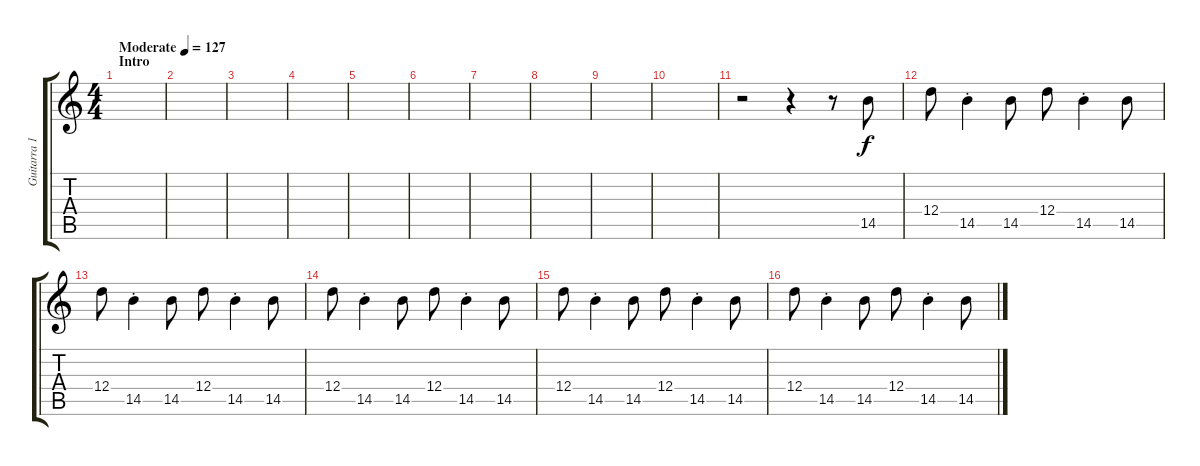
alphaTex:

\track ("Guitarra 1" "Guitarra 1") {instrument overdrivenguitar}
\staff {score tabs}
\tuning (E4 B3 G3 D3 A2 E2) {hide}
\ts (4 4)
\section ("" "Intro")
\tempo (127 "Moderate")
\clef g2
\ks c
|
|
|
|
|
|
|
|
|
|
r.2 r.4 r.8 14.5.8 |
12.4.8 14.5{st}.4 14.5.8 12.4.8 14.5{st}.4 14.5.8 |
12.4.8 14.5{st}.4 14.5.8 12.4.8 14.5{st}.4 14.5.8 |
12.4.8 14.5{st}.4 14.5.8 12.4.8 14.5{st}.4 14.5.8 |
12.4.8 14.5{st}.4 14.5.8 12.4.8 14.5{st}.4 14.5.8 |
12.4.8 14.5{st}.4 14.5.8 12.4.8 14.5{st}.4 14.5.8
